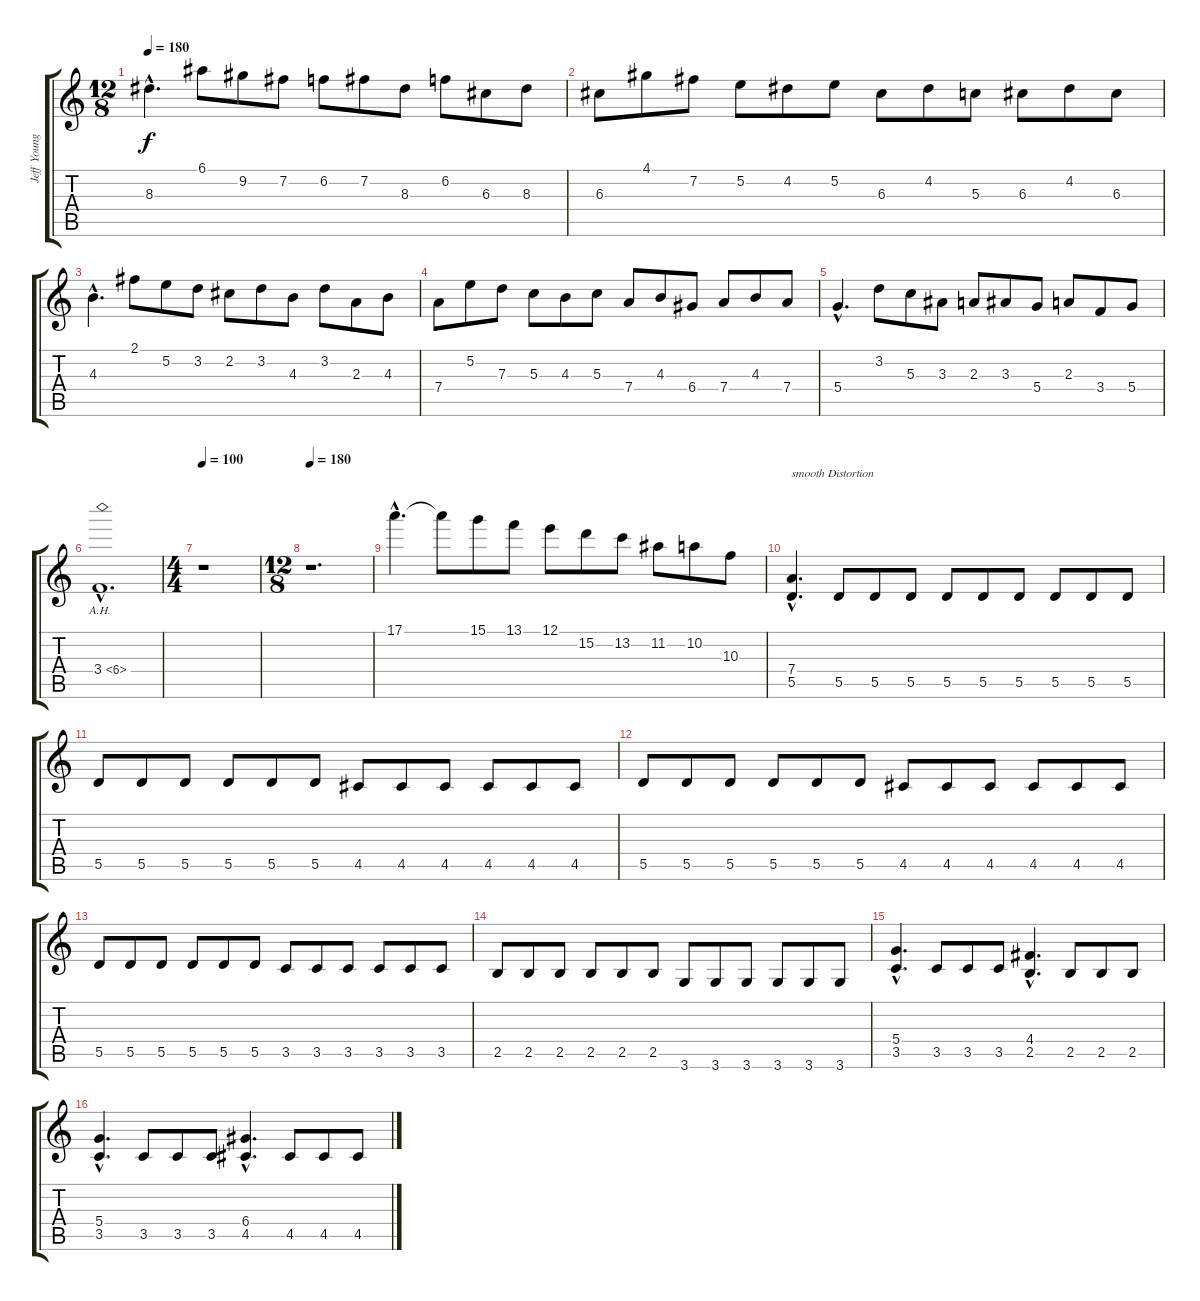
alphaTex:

\track ("Jeff Young" "Jeff Young") {instrument distortionguitar}
\staff {score tabs}
\tuning (E4 B3 G3 D3 A2 E2) {hide}
\ts (12 8)
\tempo 180
\clef g2
\ks c
8.3{hac}.4{d dy f instrument distortionguitar} 6.1.8 9.2.8 7.2.8 6.2.8 7.2.8 8.3.8 6.2.8 6.3.8 8.3.8 |
6.3.8 4.1.8 7.2.8 5.2.8 4.2.8 5.2.8 6.3.8 4.2.8 5.3.8 6.3.8 4.2.8 6.3.8 |
4.3{hac}.4{d} 2.1.8 5.2.8 3.2.8 2.2.8 3.2.8 4.3.8 3.2.8 2.3.8 4.3.8 |
7.4.8 5.2.8 7.3.8 5.3.8 4.3.8 5.3.8 7.4.8 4.3.8 6.4.8 7.4.8 4.3.8 7.4.8 |
5.4{hac}.4{d} 3.2.8 5.3.8 3.3.8 2.3.8 3.3.8 5.4.8 2.3.8 3.4.8 5.4.8 |
3.4{ah 3 hac}.1{d} |
\ts (4 4)
\tempo 100
r.1 |
\ts (12 8)
\tempo 180
r.1{d} |
17.1{hac}.4{d} 17.1{t}.8 15.1.8 13.1.8 12.1.8 15.2.8 13.2.8 11.2.8 10.2.8 10.3.8 |
(7.4{hac} 5.5{hac}).4{d txt "smooth Distortion"} 5.5.8 5.5.8 5.5.8 5.5.8 5.5.8 5.5.8 5.5.8 5.5.8 5.5.8 |
5.5.8 5.5.8 5.5.8 5.5.8 5.5.8 5.5.8 4.5.8 4.5.8 4.5.8 4.5.8 4.5.8 4.5.8 |
5.5.8 5.5.8 5.5.8 5.5.8 5.5.8 5.5.8 4.5.8 4.5.8 4.5.8 4.5.8 4.5.8 4.5.8 |
5.5.8 5.5.8 5.5.8 5.5.8 5.5.8 5.5.8 3.5.8 3.5.8 3.5.8 3.5.8 3.5.8 3.5.8 |
2.5.8 2.5.8 2.5.8 2.5.8 2.5.8 2.5.8 3.6.8 3.6.8 3.6.8 3.6.8 3.6.8 3.6.8 |
(5.4{hac} 3.5{hac}).4{d} 3.5.8 3.5.8 3.5.8 (4.4{hac} 2.5{hac}).4{d} 2.5.8 2.5.8 2.5.8 |
(5.4{hac} 3.5{hac}).4{d} 3.5.8 3.5.8 3.5.8 (6.4{hac} 4.5{hac}).4{d} 4.5.8 4.5.8 4.5.8
